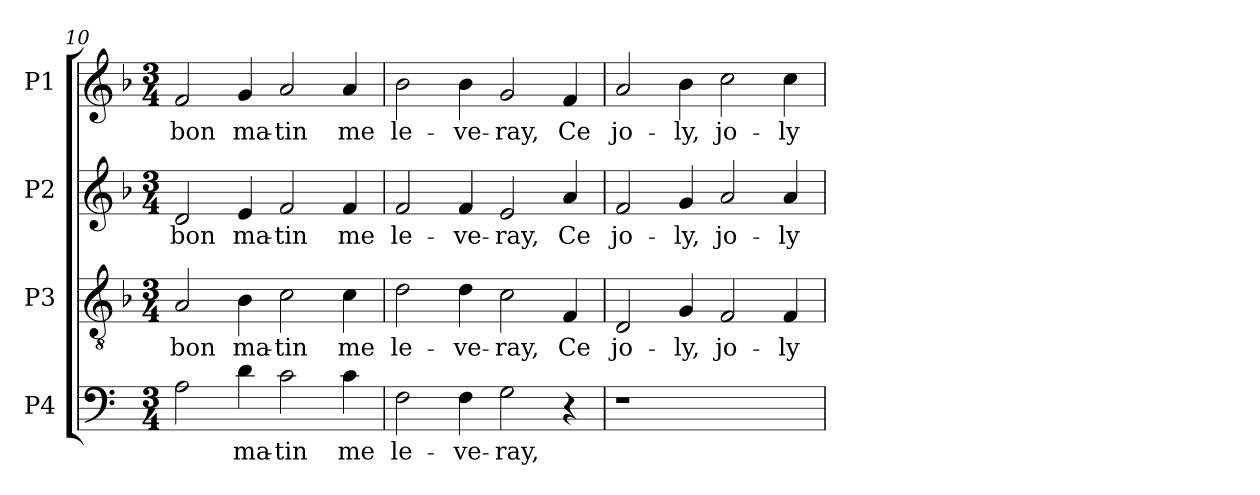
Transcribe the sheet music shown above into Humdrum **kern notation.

**kern	**text	**kern	**text	**kern	**text	**kern	**text
*part4	*part4	*part3	*part3	*part2	*part2	*part1	*part1
*staff4	*staff4	*staff3	*staff3	*staff2	*staff2	*staff1	*staff1
*I"P4	*	*I"P3	*	*I"P2	*	*I"P1	*
*clefF4	*	*clefGv2	*	*clefG2	*	*clefG2	*
*ITrd4c7	*	*ITrd7c12	*	*	*	*	*
*k[b-]	*	*k[b-]	*	*k[b-]	*	*k[b-]	*
*F:	*	*F:	*	*F:	*	*F:	*
*M3/4	*	*M3/4	*	*M3/4	*	*M3/4	*
=10	=10	=10	=10	=10	=10	=10	=10
!	!	!	!LO:LY:b:color=#000000	!	!	!	!
!	!	!	!	!	!LO:LY:b:color=#000000	!	!
!	!	!	!	!	!	!	!LO:LY:b:color=#000000
2Di\	.	2AAi/	bon	2di/	bon	2fi/	bon
!	!LO:LY:b:color=#000000	!	!	!	!	!	!
!	!	!	!LO:LY:b:color=#000000	!	!	!	!
!	!	!	!	!	!LO:LY:b:color=#000000	!	!
!	!	!	!	!	!	!	!LO:LY:b:color=#000000
4Gi\	ma-	4BB-i\	ma-	4ei/	ma-	4gi/	ma-
!	!LO:LY:b:color=#000000	!	!	!	!	!	!
!	!	!	!LO:LY:b:color=#000000	!	!	!	!
!	!	!	!	!	!LO:LY:b:color=#000000	!	!
!	!	!	!	!	!	!	!LO:LY:b:color=#000000
2Fi\	-tin	2Ci\	-tin	2fi/	-tin	2ai/	-tin
!	!LO:LY:b:color=#000000	!	!	!	!	!	!
!	!	!	!LO:LY:b:color=#000000	!	!	!	!
!	!	!	!	!	!LO:LY:b:color=#000000	!	!
!	!	!	!	!	!	!	!LO:LY:b:color=#000000
4Fi\	me	4Ci\	me	4fi/	me	4ai/	me
=11	=11	=11	=11	=11	=11	=11	=11
!	!LO:LY:b:color=#000000	!	!	!	!	!	!
!	!	!	!LO:LY:b:color=#000000	!	!	!	!
!	!	!	!	!	!LO:LY:b:color=#000000	!	!
!	!	!	!	!	!	!	!LO:LY:b:color=#000000
2BB-i\	le-	2Di\	le-	2fi/	le-	2b-i\	le-
!	!LO:LY:b:color=#000000	!	!	!	!	!	!
!	!	!	!LO:LY:b:color=#000000	!	!	!	!
!	!	!	!	!	!LO:LY:b:color=#000000	!	!
!	!	!	!	!	!	!	!LO:LY:b:color=#000000
4BB-i\	-ve-	4Di\	-ve-	4fi/	-ve-	4b-i\	-ve-
!	!LO:LY:b:color=#000000	!	!	!	!	!	!
!	!	!	!LO:LY:b:color=#000000	!	!	!	!
!	!	!	!	!	!LO:LY:b:color=#000000	!	!
!	!	!	!	!	!	!	!LO:LY:b:color=#000000
2Ci\	-ray,	2Ci\	-ray,	2ei/	-ray,	2gi/	-ray,
!	!	!	!LO:LY:b:color=#000000	!	!	!	!
!	!	!	!	!	!LO:LY:b:color=#000000	!	!
!	!	!	!	!	!	!	!LO:LY:b:color=#000000
4r	.	4FFi/	Ce	4ai/	Ce	4fi/	Ce
=12	=12	=12	=12	=12	=12	=12	=12
!LO:N:vis=1	!	!	!	!	!	!	!
!	!	!	!LO:LY:b:color=#000000	!	!	!	!
!	!	!	!	!	!LO:LY:b:color=#000000	!	!
!	!	!	!	!	!	!	!LO:LY:b:color=#000000
2.r	.	2DDi/	jo-	2fi/	jo-	2ai/	jo-
!	!	!	!LO:LY:b:color=#000000	!	!	!	!
!	!	!	!	!	!LO:LY:b:color=#000000	!	!
!	!	!	!	!	!	!	!LO:LY:b:color=#000000
.	.	4GGi/	-ly,	4gi/	-ly,	4b-i\	-ly,
!	!	!	!LO:LY:b:color=#000000	!	!	!	!
!	!	!	!	!	!LO:LY:b:color=#000000	!	!
!	!	!	!	!	!	!	!LO:LY:b:color=#000000
2.ryy	.	2FFi/	jo-	2ai/	jo-	2cci\	jo-
!	!	!	!LO:LY:b:color=#000000	!	!	!	!
!	!	!	!	!	!LO:LY:b:color=#000000	!	!
!	!	!	!	!	!	!	!LO:LY:b:color=#000000
.	.	4FFi/	-ly	4ai/	-ly	4cci\	-ly
=	=	=	=	=	=	=	=
*-	*-	*-	*-	*-	*-	*-	*-
